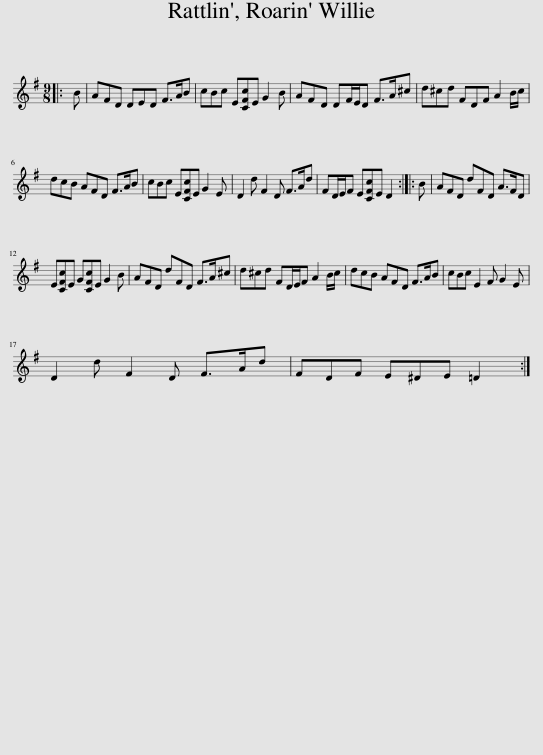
X:1
L:1/8
M:9/8
I:linebreak $
K:G
V:1 treble
V:1
|: B | AFD DED F>AB | cBc E[CFc]E G2 B | AFD DF/E/D F>A^c | d^cd FDF A2 B/c/ |$ %5
 dcB AFD F>AB | cBc E[CFc]E G2 E | D2 d F2 D F>Ad | FD/E/F E[CFc]E D2 :: B | %10
 AFD dFD A>FD |$ E[CFc]E G[CFc]E G2 B | AFD dFD F>A^c | d^cd FD/E/F A2 B/c/ | dcB AFD F>AB | %15
 cBc E2 F G2 E |$ D2 d F2 D F>Ad | FDF E^DE =D2 :| %18
